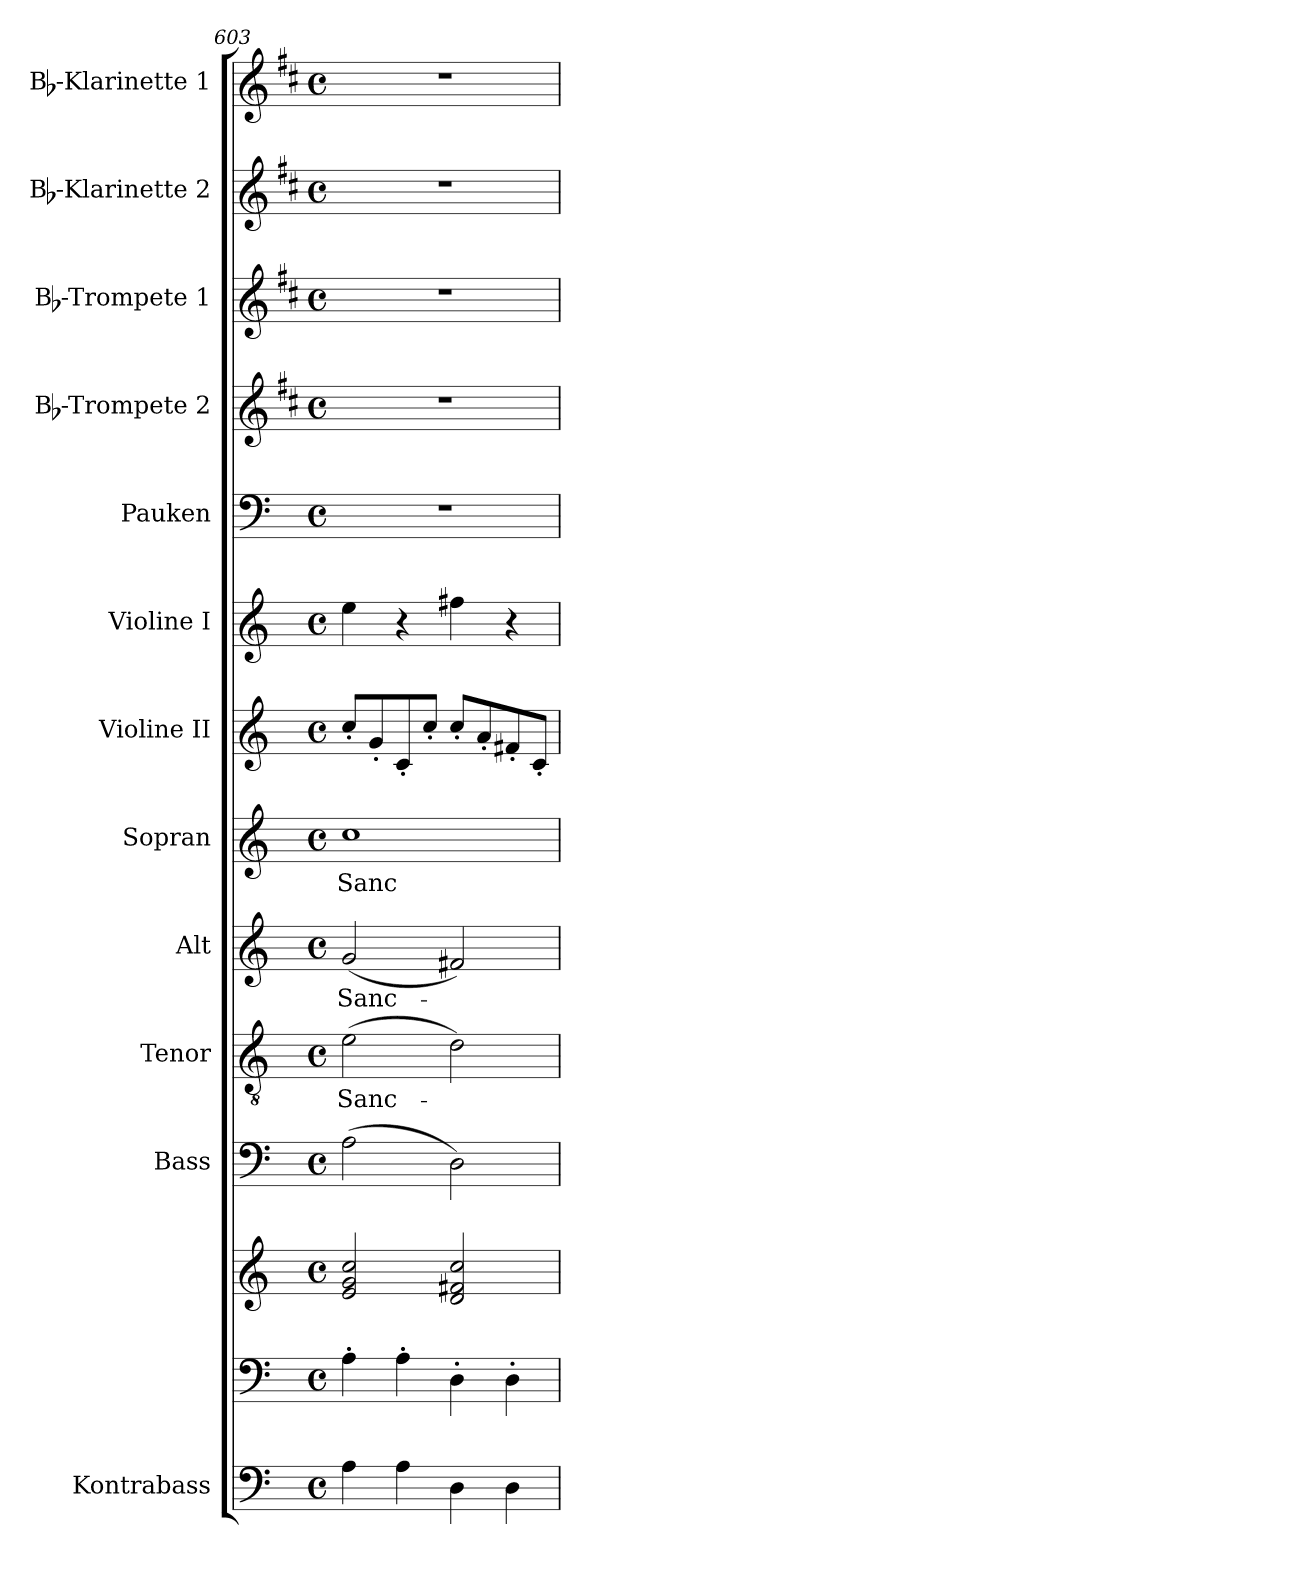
**kern	**kern	**kern	**kern	**kern	**text	**kern	**text	**kern	**text	**kern	**kern	**kern	**kern	**kern	**kern	**kern
*part13	*part12	*part12	*part11	*part10	*part10	*part9	*part9	*part8	*part8	*part7	*part6	*part5	*part4	*part3	*part2	*part1
*staff14	*staff13	*staff12	*staff11	*staff10	*staff10	*staff9	*staff9	*staff8	*staff8	*staff7	*staff6	*staff5	*staff4	*staff3	*staff2	*staff1
*I"Kontrabass	*	*	*I"Bass	*I"Tenor	*	*I"Alt	*	*I"Sopran	*	*I"Violine II	*I"Violine I	*I"Pauken	*I"Bb-Trompete 2	*I"Bb-Trompete 1	*I"Bb-Klarinette 2	*I"Bb-Klarinette 1
*I'Kb.	*	*	*I'B.	*I'T.	*	*I'A.	*	*I'S.	*	*I'Vl. II	*I'Vl. I	*I'Pk.	*I'Bb Trp. 2	*I'Bb Trp. 1	*I'Bb Kl. 2	*I'Bb Kl. 1
*clefF4	*clefF4	*clefG2	*clefF4	*clefGv2	*	*clefG2	*	*clefG2	*	*clefG2	*clefG2	*clefF4	*clefG2	*clefG2	*clefG2	*clefG2
*ITrd7c12	*	*	*	*	*	*	*	*	*	*	*	*	*ITrd1c2	*ITrd1c2	*ITrd1c2	*ITrd1c2
*k[]	*k[]	*k[]	*k[]	*k[]	*	*k[]	*	*k[]	*	*k[]	*k[]	*k[]	*k[]	*k[]	*k[]	*k[]
*C:	*C:	*C:	*C:	*C:	*	*C:	*	*C:	*	*C:	*C:	*C:	*C:	*C:	*C:	*C:
*M4/4	*M4/4	*M4/4	*M4/4	*M4/4	*	*M4/4	*	*M4/4	*	*M4/4	*M4/4	*M4/4	*M4/4	*M4/4	*M4/4	*M4/4
*met(c)	*met(c)	*met(c)	*met(c)	*met(c)	*	*met(c)	*	*met(c)	*	*met(c)	*met(c)	*met(c)	*met(c)	*met(c)	*met(c)	*met(c)
=603	=603	=603	=603	=603	=603	=603	=603	=603	=603	=603	=603	=603	=603	=603	=603	=603
!	!	!	!	!	!LO:LY:b	!	!LO:LY:b	!	!LO:LY:b	!	!	!	!	!	!	!
4AA\	4A'>\	2e/ 2g/ 2cc/	(>2A\	(>2e\	Sanc-	(<2g/	Sanc-	1cc	Sanc-	8cc'</L	4ee\	1r	1r	1r	1r	1r
.	.	.	.	.	.	.	.	.	.	8g'</	.	.	.	.	.	.
4AA\	4A'>\	.	.	.	.	.	.	.	.	8c'</	4r	.	.	.	.	.
.	.	.	.	.	.	.	.	.	.	8cc'</J	.	.	.	.	.	.
4DD\	4D'>\	2d/ 2f#X/ 2cc/	2D\)	2d\)	.	2f#X/)	.	.	.	8cc'</L	4ff#X\	.	.	.	.	.
.	.	.	.	.	.	.	.	.	.	8a'</	.	.	.	.	.	.
4DD\	4D'>\	.	.	.	.	.	.	.	.	8f#X'</	4r	.	.	.	.	.
.	.	.	.	.	.	.	.	.	.	8c'</J	.	.	.	.	.	.
=	=	=	=	=	=	=	=	=	=	=	=	=	=	=	=	=
*-	*-	*-	*-	*-	*-	*-	*-	*-	*-	*-	*-	*-	*-	*-	*-	*-
